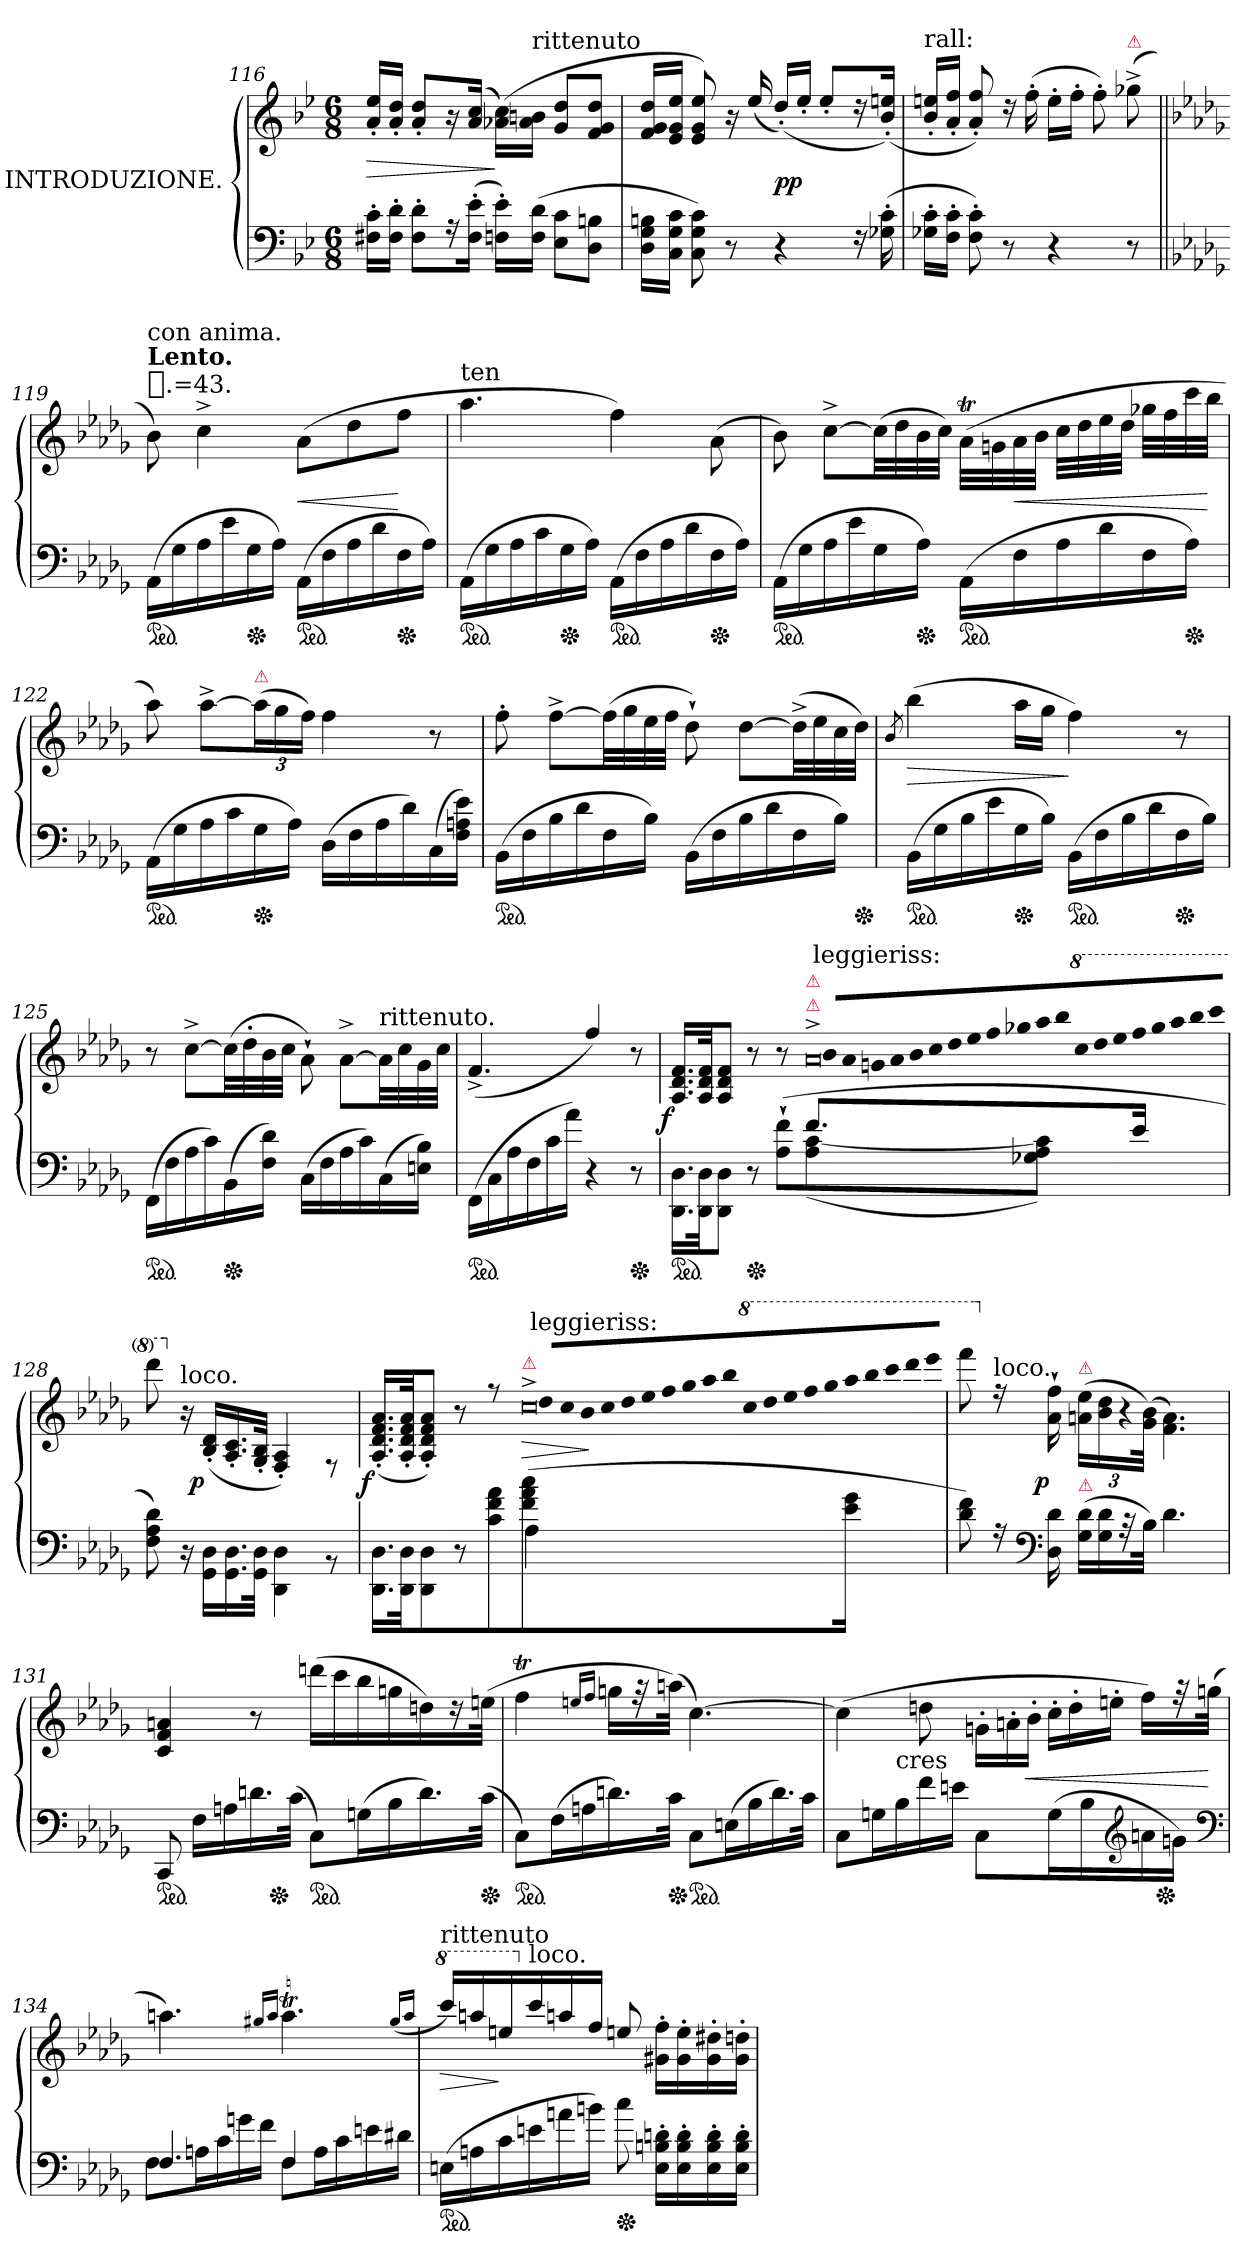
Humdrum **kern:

**kern	**kern	**dynam
*part1	*part1	*part1
*staff2	*staff1	*staff1/2
*I"INTRODUZIONE.	*	*
*clefF4	*clefG2	*
*k[b-e-]	*k[b-e-]	*
*B-:	*B-:	*
*M6/8	*M6/8	*
=116	=116	=116
16F#X' 16c'LL	16a'/ 16ee-'/LL	>
16F#' 16d'JJ	16a' 16dd'JJ	.
8F#' 8d'L	8a'</ 8dd'</L	.
16r	16r	.
(>16F#' 16e-'Jk	(<16a 16ccJk	.
16Fn' 16e-'LL)	(<16a-X 16ccLL)	]
!	!LO:TX:a:t=rittenuto	!
(<16F 16dJJ	16a- 16bnJJ	.
8E- 8cL	8g 8ddL	.
8D 8BnJ	8f 8g 8ddJ	.
=117	=117	=117
16D 16G 16BnLL	16f 16g 16ddLL	.
16C 16G 16cJJ	16e- 16g 16ee-JJ	.
8C 8G 8c)	8e- 8g 8ee-)	.
8r	16r	.
.	(<16ee-/	.
4r	(<16dd'</LL)	pp
.	16ee-'JJ	.
.	8ee-'/L	.
16rF	16rdd	.
(16G-X' 16c'	(<16b-'< 16een'<Jk)	.
=118	=118	=118
!	!LO:TX:a:t=rall&colon;	!
16G-X' 16c'LL	16b-'</ 16een'</LL	.
16F' 16c'JJ	16a' 16ff'JJ	.
8F' 8c')	8a'/ 8ff'/)	.
8r	16rdd	.
.	(>16ff'	.
4r	16ee'LL	.
.	16ff'JJ	.
.	8ff')	.
!	!LO:TX:a:color=crimson:t=⚠	!
8r	(>8gg-X^<	.
=119||	=119||	=119||
*k[b-e-a-d-g-]	*k[b-e-a-d-g-]	*
!	!LO:TX:a:t=[quarter].=43.	!
!	!LO:TX:a:B:t=Lento.	!
!	!LO:TX:a:t=con anima.	!
!LO:TX:a:t=legato.	!	!
*ped	*	*
(>16AA-LL	8b-)	.
16G-	.	.
16A-	4cc^	.
16e-	.	.
*Xped	*	*
16G-	.	.
16A-JJ)	.	.
*ped	*	*
(>16AA-LL	(>8a-L	<
16F	.	.
16A-	8dd-	.
16d-	.	.
*Xped	*	*
16F	8ffJ	[
16A-JJ)	.	.
=120	=120	=120
!	!LO:TX:a:t=ten	!
*ped	*	*
(>16AA-LL	4.aa-	.
16G-	.	.
16A-	.	.
16c	.	.
*Xped	*	*
16G-	.	.
16A-JJ)	.	.
*ped	*	*
(>16AA-LL	4ff)	.
16F	.	.
16A-	.	.
16d-	.	.
*Xped	*	*
16F	(>8a-\	.
16A-JJ)	.	.
=121	=121	=121
*ped	*	*
(>16AA-LL	8b-)	.
16G-	.	.
16A-	[8cc^L	.
16e-	.	.
16G-	(>32ccLL]	.
.	32dd-	.
*Xped	*	*
16A-JJ)	32b-	.
.	32ccJJJ)	.
*ped	*	*
(>16AA-LL	(>32a-T\LLL	.
.	32gn	.
16F	32a-	<
.	32b-JJJ	.
16A-	32ccLLL	.
.	32dd-	.
16d-	32ee-	.
.	32dd-JJJ	.
16F	32gg-XLLL	.
.	32ff	.
*Xped	*	*
16A-JJ)	32ccc	.
.	32bb-JJJ	[
=122	=122	=122
*ped	*	*
(>16AA-LL	8aa-)	.
16G-	.	.
16A-	[8aa-^<L	.
16c	.	.
!	!LO:TX:a:color=crimson:t=⚠	!
*Xped	*	*
16G-	(24aa-L]	.
.	24gg-	.
16A-JJ)	.	.
.	24ffJJ)	.
(>16D-LL	4ff	.
16F	.	.
16A-	.	.
16d-)	.	.
(>16C	8r	.
16F 16An 16e-JJ)	.	.
=123	=123	=123
*ped	*	*
(>16BB-LL	8ff'>	.
16F	.	.
16B-	[8ff^<L	.
16d-	.	.
16F	(>32ffLL]	.
.	32gg-	.
16B-JJ)	32ee-	.
.	32ffJJJ	.
(>16BB-LL	8dd-`>)	.
16F	.	.
16B-	[8dd-L	.
16d-	.	.
16F	(>32dd-^<LL]	.
.	32ee-	.
16B-JJ)	32cc	.
*Xped	*	*
.	32dd-JJJ)	.
=124	=124	=124
.	8qb-/	.
*ped	*	*
(>16BB-LL	(>4bb-	>
16G-	.	.
16B-	.	.
16e-	.	.
*Xped	*	*
16G-	16aa-LL	.
16B-JJ)	16gg-JJ	.
*ped	*	*
(>16BB-LL	4ff)	]
16F	.	.
16B-	.	.
16d-	.	.
*Xped	*	*
16F	8r	.
16B-JJ)	.	.
=125	=125	=125
*ped	*	*
(>16FFLL	8r	.
16F	.	.
16A-	[8cc^>L	.
16c)	.	.
*Xped	*	*
(>16BB-	(>32ccLL]	.
.	32dd-'>	.
16F 16d-JJ)	32b-	.
.	32ccJJJ	.
(>16CLL	8a-`>\)	.
16F	.	.
16A-	[8a-^>\L	.
16c)	.	.
!	!LO:TX:a:t=rittenuto.	!
(>16C	32a-\LL]	.
.	32cc	.
16En 16B-JJ)	32g-	.
.	32ccJJJ	.
=126	=126	=126
*ped	*	*
(>16FFLL	(>4.f^>	.
16C	.	.
16A-	.	.
16F	.	.
16c	.	.
16a-\JJ)	.	.
4r	4ff/)	.
*Xped	*	*
8r	8r	.
=127	=127	=127
*^	*^	*
!	!	!	!	!LO:DY:rj
*ped	*	*	*	*
16.DD-\ 16.D-\LL	8rBBBByy	16.A-/ 16.d-/ 16.f/LL	2ryy	f
32DD- 32D-JK	.	32A-/ 32d-/ 32f/JK	.	.
8DD- 8D-J	8rBBBByy	8A-/ 8d-/ 8f/J	.	.
*Xped	*	*	*	*
8r	8rDDDyy	8r	.	.
8rBBBByy	(>8A-`>\ 8f`>\L	8r	.	.
!	!	!LO:N:vis=0	!	!
*	*	*	*Xtuplet	*
!	!	!LO:TX:a:color=crimson:t=⚠	!	!
!	!	!LO:TX:a:color=crimson:t=⚠	!	!
!	!	!	!LO:N:vis=8	!
8.f/L	(<8A- [8c	4a-^>/	80b-!/L	.
!	!	!	!LO:TX:a:t=leggieriss&colon;	!
!	!	!	!LO:N:vis=8	!
.	.	.	80a-!	.
!	!	!	!LO:N:vis=8	!
.	.	.	80gn!	.
!	!	!	!LO:N:vis=8	!
.	.	.	80a-!	.
!	!	!	!LO:N:vis=8	!
.	.	.	80b-!	.
!	!	!	!LO:N:vis=8	!
.	.	.	80cc!	.
!	!	!	!LO:N:vis=8	!
.	.	.	80dd-!	.
!	!	!	!LO:N:vis=8	!
.	.	.	80ee-!	.
!	!	!	!LO:N:vis=8	!
.	.	.	80ff!	.
!	!	!	!LO:N:vis=8	!
.	.	.	80gg-X!	.
!	!	!	!LO:N:vis=8	!
.	8G-X 8A- 8c]J)	.	80aa-!	.
!	!	!	!LO:N:vis=8	!
.	.	.	80bb-!	.
*	*	*8va	*	*
!	!	!	!LO:N:vis=8	!
.	.	.	80ccc!	.
!	!	!	!LO:N:vis=8	!
.	.	.	80ddd-!	.
!	!	!	!LO:N:vis=8	!
.	.	.	80eee-!	.
!	!	!	!LO:N:vis=8	!
16e-Jk	.	.	80fff!	.
!	!	!	!LO:N:vis=8	!
.	.	.	80ggg-!	.
!	!	!	!LO:N:vis=8	!
.	.	.	80aaa-!	.
!	!	!	!LO:N:vis=8	!
.	.	.	80bbb-!	.
!	!	!	!LO:N:vis=8	!
.	.	.	80cccc!J	.
*v	*v	*	*	*
*	*v	*v	*
=128	=128	=128
8F 8A- 8d-)	8dddd-	.
*	*X8va	*
!	!LO:TX:a:t=loco.	!
16r	16r	.
!	!	!LO:DY:rj
16GG-\ 16D-\LL	(>16B-'>/ 16d-'>/LL	p
16.GG-\ 16.D-\	16.A-'>/ 16.c'>/	.
32GG-\ 32D-\JJk	32G-'>/ 32B-'>/JJk	.
4DD-\ 4D-\	4F'>/ 4A-'>/)	.
8rBB	8rF	.
=129	=129	=129
*^	*^	*
!	!	!	!	!LO:DY:rj
16.DD-\ 16.D-\LL	4.rAyy	(>16.A-'>/ 16.d-'>/ 16.f'>/ 16.a-'>/LL	2ryy	f
32DD- 32D-JK	.	32A-'/ 32d-'/ 32f'/ 32a-'/JK	.	.
8DD- 8D-J	.	8A-'/ 8d-'/ 8f'/ 8a-'/J)	.	.
8r	.	8r	.	.
8c\ 8f\ 8a-\	8raayy	8rff	.	.
!	!	!LO:TX:a:color=crimson:t=⚠	!	!
!LO:N:vis=4	!	!LO:N:vis=0	!LO:N:vis=8	!
(>8.f\ 8.a-\ 8.cc\	4A-	4cc^>/	80dd-!/L	>
!	!	!	!LO:TX:a:t=leggieriss&colon;	!
!	!	!	!LO:N:vis=8	!
.	.	.	80cc!	.
!	!	!	!LO:N:vis=8	!
.	.	.	80b-!	.
!	!	!	!LO:N:vis=8	!
.	.	.	80cc!	]
!	!	!	!LO:N:vis=8	!
.	.	.	80dd-!	.
!	!	!	!LO:N:vis=8	!
.	.	.	80ee-!	.
!	!	!	!LO:N:vis=8	!
.	.	.	80ff!	.
!	!	!	!LO:N:vis=8	!
.	.	.	80gg-!	.
!	!	!	!LO:N:vis=8	!
.	.	.	80aa-!	.
!	!	!	!LO:N:vis=8	!
.	.	.	80bb-!	.
*	*	*8va	*	*
!	!	!	!LO:N:vis=8	!
.	.	.	80ccc!	.
!	!	!	!LO:N:vis=8	!
.	.	.	80ddd-!	.
!	!	!	!LO:N:vis=8	!
.	.	.	80eee-!	.
!	!	!	!LO:N:vis=8	!
.	.	.	80fff!	.
!	!	!	!LO:N:vis=8	!
.	.	.	80ggg-!	.
!	!	!	!LO:N:vis=8	!
16e-\ 16g-\JJ	.	.	80aaa-!	.
!	!	!	!LO:N:vis=8	!
.	.	.	80bbb-!	.
!	!	!	!LO:N:vis=8	!
.	.	.	80cccc!	.
!	!	!	!LO:N:vis=8	!
.	.	.	80dddd-!	.
!	!	!	!LO:N:vis=8	!
.	.	.	80eeee-!J	.
*v	*v	*	*	*
*	*v	*v	*
=130	=130	=130
8d- 8f)	8ffff	.
*	*X8va	*
!	!LO:TX:a:t=loco.	!
16rA	16rff	.
*clefF4	*	*
!	!	!LO:DY:rj
16D- 16d-	16a-`> 16ff`>	p
*Xtuplet	*tuplet	*
!	!LO:TX:a:color=crimson:t=⚠	!
!LO:TX:a:color=crimson:t=⚠	!	!
(>24G- 24d-LL	(>24an 24ee-LL	.
24G- 24d-	24b- 24dd-	.
!	!LO:N:vis=16	!
48rA	48r	.
48B-JJk)	(>48g- 48b-JJk)	.
4.d-	4.f\ 4.a\)	.
=131	=131	=131
!	!LO:TX:a:t=dolciss&colon;	!
*ped	*	*
*	*^	*
8CC	4c 4f 4an	4ryy	.
16FLL	.	.	.
16An	.	.	.
16.dn	8r	32.ryy	.
*Xped	*	*	*
.	.	4ryy	.
(>32cJJk	.	.	.
*ped	*	*	*
8CL)	(>16dddnLL	.	.
.	16ccc	.	.
(>16GnL	16bb-	.	.
.	.	8ryy	.
16B-	16ggn	.	.
16.d)	16ddn)	.	.
.	.	16ryy	.
!	!LO:N:vis=16	!	!
.	32rdd	.	.
*Xped	*	*	*
(>32cJJk	(>32eenJJk	.	.
.	.	64ryy	.
*	*v	*v	*
=132	=132	=132
*ped	*	*
8CL)	4fft	.
(>16FL	.	.
16An	.	.
.	16qqeen/LL	.
.	16qqff/JJ	.
16.dn)	16ggnLL	.
.	32rff	.
*Xped	*	*
32cJJk	(>32aanJJk)	.
*ped	*	*
8CL	[4.cc)	.
(>16EnL	.	.
16B-	.	.
16.d)	.	.
32cJJk	.	.
=133	=133	=133
!	!LO:TX:a:t=poco	!
*	*^	*
*	*	*^	*
8CL	(>4cc]	8.ryy	2ryy	.
16GnL	.	.	.	.
!	!	!LO:TX:c:t=cres	!	!
16B-	.	2ryy	.	.
16f	8ddn	.	.	.
16enJJ	.	.	.	.
*	*Xtuplet	*	*	*
8CL	24gn'>\LL	.	.	.
.	24an'>	.	.	.
.	24b-'>JJ	.	.	<
(>16GL	24cc'>LL	.	8ryy	.
.	24dd'>	.	.	.
16B-	.	.	.	.
.	24een'>JJ	.	.	.
*clefG2	*	*	*	*
16an	16ffLL)	.	32ryy	.
*Xped	*	*	*	*
.	.	.	16.ryy	.
16gnJJ)	32r	16ryy	.	.
.	(>32ggnJJk	.	.	[
*clefF4	*	*	*	*
*	*v	*v	*v	*
=134	=134	=134
*^	*	*
4.F/	8FL	4.aan)	.
.	16An\L	.	.
.	16c	.	.
.	16gn\	.	.
.	16f\JJ	.	.
.	.	16qqgg#X/LL	.
.	.	16qqaa/JJ	.
4F/	8FL	4.aaT	.
.	16A\L	.	.
.	16c	.	.
8ryy	16en\	.	.
.	16d#XJJ	.	.
*v	*v	*	*
.	(>16qqgg#/LL	.
.	16qqaa/JJ	.
=135	=135	=135
*	*8va	*
!	!LO:TX:a:t=rittenuto	!
*ped	*	*
(<16EnLL	16cccc/LL)	>
16An	16aaan	.
16c	16eeen	]
*	*X8va	*
!	!LO:TX:a:t=loco.	!
16en\	16ccc/	.
16an	16aan	.
16bn\JJ)	16ff/JJ	.
*Xped	*	*
8cc\	8een/	.
16E' 16Bn' 16dn'LL	16g#X'> 16ff'>LL	.
16E' 16B' 16d'	16g#'> 16ee'>	.
16E' 16B' 16d'	16g#'> 16dd#X'>	.
16E' 16B' 16d'JJ	16g#'> 16ddn'>JJ	.
=	=	=
*-	*-	*-
